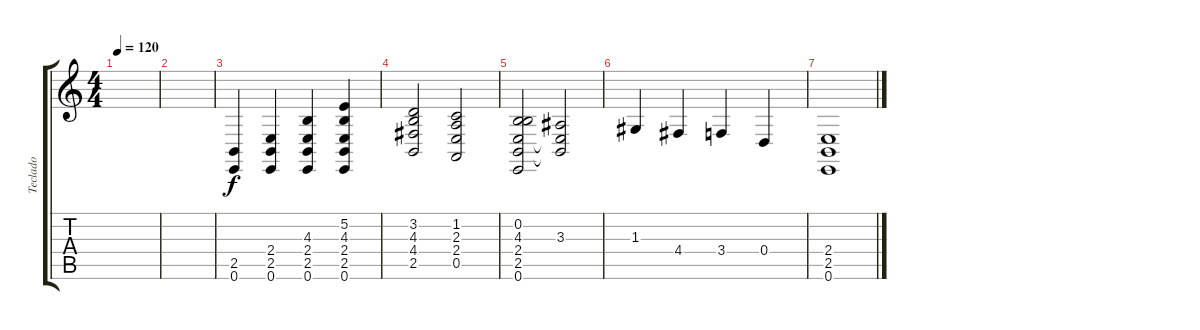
\track ("Teclado" "Teclado") {instrument choiraahs}
\staff {score tabs}
\tuning (E4 B3 G3 D3 A2 E2) {hide}
\ts (4 4)
\tempo 120
\clef g2
\ks c
|
|
(2.5 0.6).4 (2.4 2.5 0.6).4 (4.3 2.4 2.5 0.6).4 (5.2 4.3 2.4 2.5 0.6).4 |
(3.2 4.3 4.4 2.5).2 (1.2 2.3 2.4 0.5).2 |
(0.2 4.3 2.4 2.5 0.6).2 (3.3 2.4{t} 2.5{t}).2 |
1.3.4 4.4.4 3.4.4 0.4.4 |
(2.4 2.5 0.6).1
